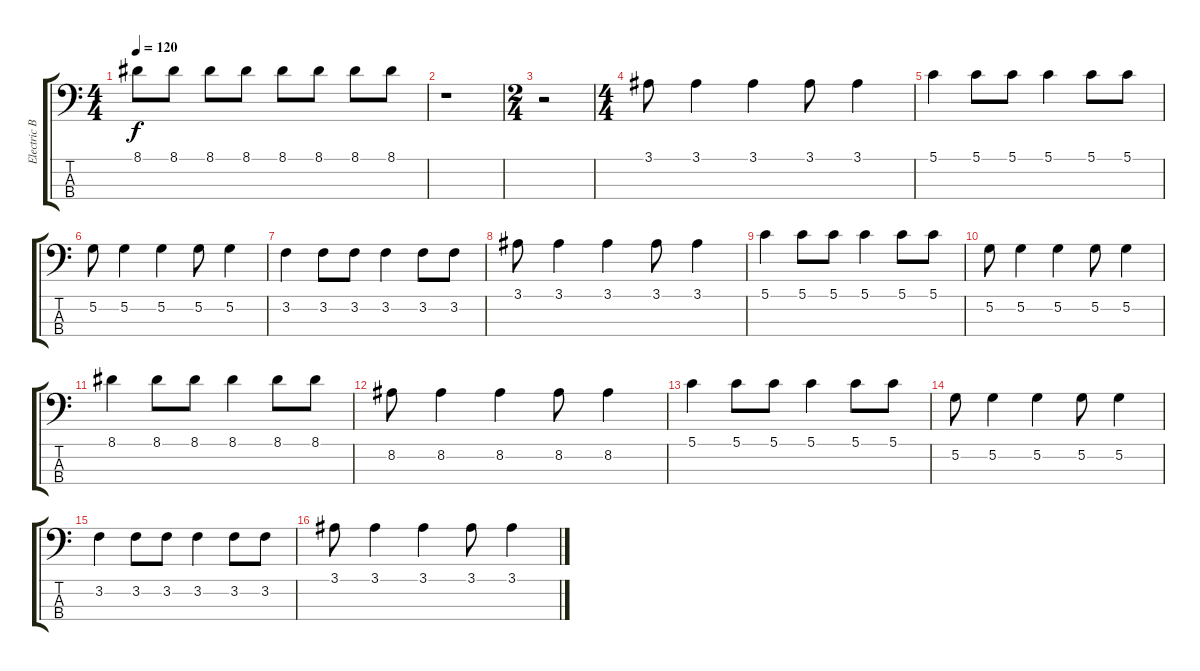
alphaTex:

\track ("Electric Bass ( Pick )" "Electric B") {instrument electricbasspick}
\staff {score tabs}
\tuning (G2 D2 A1 E1) {hide}
\ts (4 4)
\tempo 120
\clef f4
\ks c
8.1.8{dy f} 8.1.8 8.1.8 8.1.8 8.1.8 8.1.8 8.1.8 8.1.8 |
r.1 |
\ts (2 4)
r.2 |
\ts (4 4)
3.1.8 3.1.4 3.1.4 3.1.8 3.1.4 |
5.1.4 5.1.8 5.1.8 5.1.4 5.1.8 5.1.8 |
5.2.8 5.2.4 5.2.4 5.2.8 5.2.4 |
3.2.4 3.2.8 3.2.8 3.2.4 3.2.8 3.2.8 |
3.1.8 3.1.4 3.1.4 3.1.8 3.1.4 |
5.1.4 5.1.8 5.1.8 5.1.4 5.1.8 5.1.8 |
5.2.8 5.2.4 5.2.4 5.2.8 5.2.4 |
8.1.4 8.1.8 8.1.8 8.1.4 8.1.8 8.1.8 |
8.2.8 8.2.4 8.2.4 8.2.8 8.2.4 |
5.1.4 5.1.8 5.1.8 5.1.4 5.1.8 5.1.8 |
5.2.8 5.2.4 5.2.4 5.2.8 5.2.4 |
3.2.4 3.2.8 3.2.8 3.2.4 3.2.8 3.2.8 |
3.1.8 3.1.4 3.1.4 3.1.8 3.1.4
